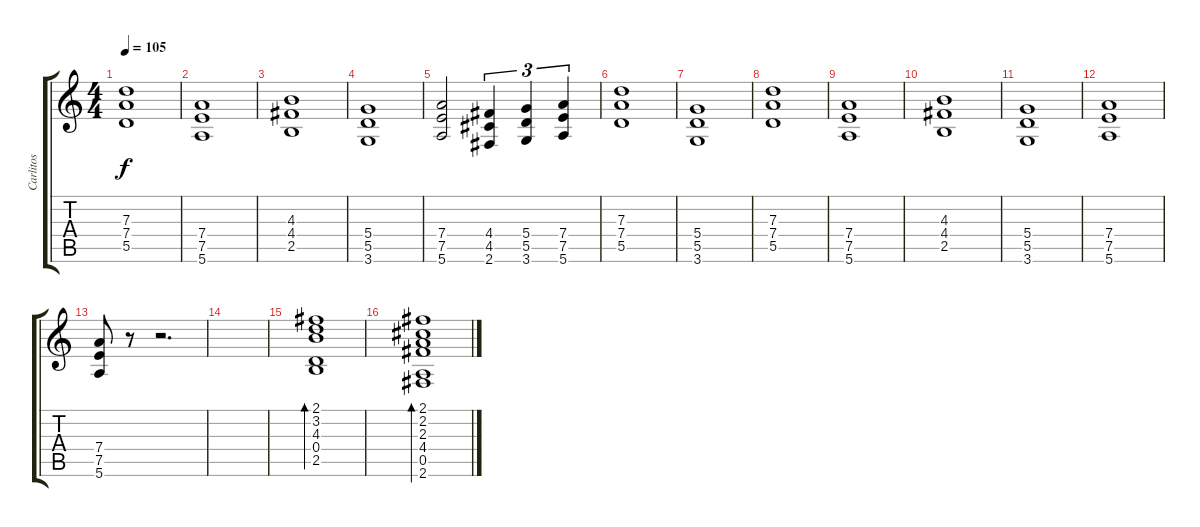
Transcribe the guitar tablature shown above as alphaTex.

\track ("Carlitos" "Carlitos") {instrument distortionguitar}
\staff {score tabs}
\tuning (E4 B3 G3 D3 A2 E2) {hide}
\ts (4 4)
\tempo 105
\clef g2
\ks c
(7.3 7.4 5.5).1{dy f} |
(7.4 7.5 5.6).1 |
(4.3 4.4 2.5).1 |
(5.4 5.5 3.6).1 |
(7.4 7.5 5.6).2 (4.4 4.5 2.6).4{tu (3 2)} (5.4 5.5 3.6).4{tu (3 2)} (7.4 7.5 5.6).4{tu (3 2)} |
(7.3 7.4 5.5).1 |
(5.4 5.5 3.6).1 |
(7.3 7.4 5.5).1 |
(7.4 7.5 5.6).1 |
(4.3 4.4 2.5).1 |
(5.4 5.5 3.6).1 |
(7.4 7.5 5.6).1 |
(7.4 7.5 5.6).8 r.8 r.2{d} |
|
(2.1 3.2 4.3 0.4 2.5).1{bd 240 volume 8 instrument electricguitarmuted} |
(2.1 2.2 2.3 4.4 0.5 2.6).1{bd 240}
